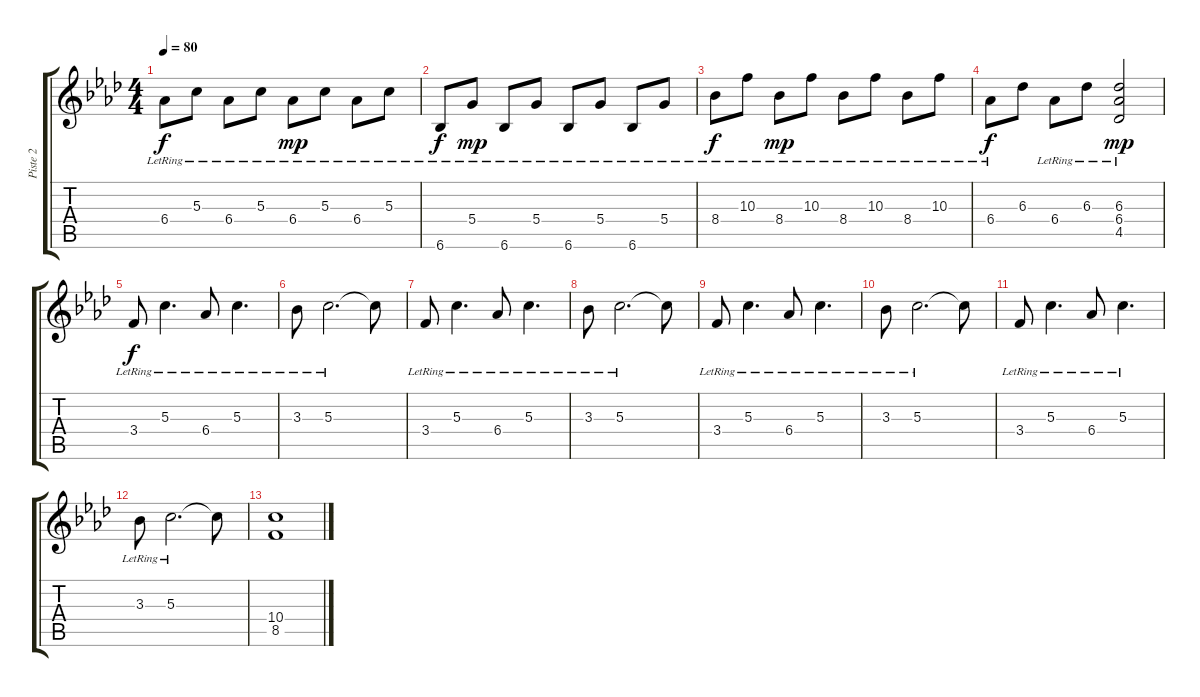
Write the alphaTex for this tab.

\track ("Piste 2" "Piste 2") {instrument electricguitarclean}
\staff {score tabs}
\tuning (E4 B3 G3 D3 A2 E2) {hide}
\ts (4 4)
\tempo 80
\clef g2
\ks ab
6.4{lr}.8{dy f} 5.3{lr}.8 6.4{lr}.8 5.3{lr}.8 6.4{lr}.8{dy mp} 5.3{lr}.8 6.4{lr}.8 5.3{lr}.8 |
6.6{lr}.8{dy f} 5.4{lr}.8{dy mp} 6.6{lr}.8 5.4{lr}.8 6.6{lr}.8 5.4{lr}.8 6.6{lr}.8 5.4{lr}.8 |
8.4{lr}.8{dy f} 10.3{lr}.8 8.4{lr}.8{dy mp} 10.3{lr}.8 8.4{lr}.8 10.3{lr}.8 8.4{lr}.8 10.3{lr}.8 |
6.4{lr}.8{dy f} 6.3.8 6.4{lr}.8 6.3{lr}.8 (6.3 6.4{lr} 4.5).2{dy mp} |
3.4{lr}.8{dy f} 5.3{lr}.4{d} 6.4{lr}.8 5.3{lr}.4{d} |
3.3{lr}.8 5.3{lr}.2{d} 5.3{t}.8 |
3.4{lr}.8 5.3{lr}.4{d} 6.4{lr}.8 5.3{lr}.4{d} |
3.3{lr}.8 5.3{lr}.2{d} 5.3{t}.8 |
3.4{lr}.8 5.3{lr}.4{d} 6.4{lr}.8 5.3{lr}.4{d} |
3.3{lr}.8 5.3{lr}.2{d} 5.3{t}.8 |
3.4{lr}.8 5.3{lr}.4{d} 6.4{lr}.8 5.3{lr}.4{d} |
3.3{lr}.8 5.3{lr}.2{d} 5.3{t}.8 |
(10.4 8.5).1
